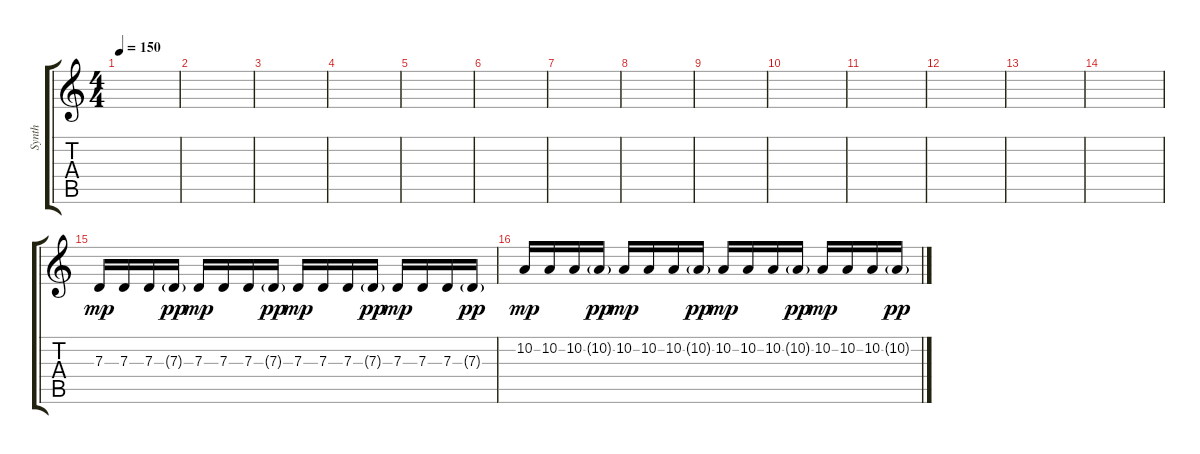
\track ("Synth" "Synth") {instrument lead8bassandlead}
\staff {score tabs}
\tuning (E4 B3 G3 D3 A2 D2) {hide}
\ts (4 4)
\tempo 150
\clef g2
\ks c
|
|
|
|
|
|
|
|
|
|
|
|
|
|
7.3.16{dy mp volume 11} 7.3.16 7.3.16 7.3{g}.16{dy pp} 7.3.16{dy mp} 7.3.16 7.3.16 7.3{g}.16{dy pp} 7.3.16{dy mp} 7.3.16 7.3.16 7.3{g}.16{dy pp} 7.3.16{dy mp} 7.3.16 7.3.16 7.3{g}.16{dy pp} |
10.2.16{dy mp} 10.2.16 10.2.16 10.2{g}.16{dy pp} 10.2.16{dy mp} 10.2.16 10.2.16 10.2{g}.16{dy pp} 10.2.16{dy mp} 10.2.16 10.2.16 10.2{g}.16{dy pp} 10.2.16{dy mp} 10.2.16 10.2.16 10.2{g}.16{dy pp}
